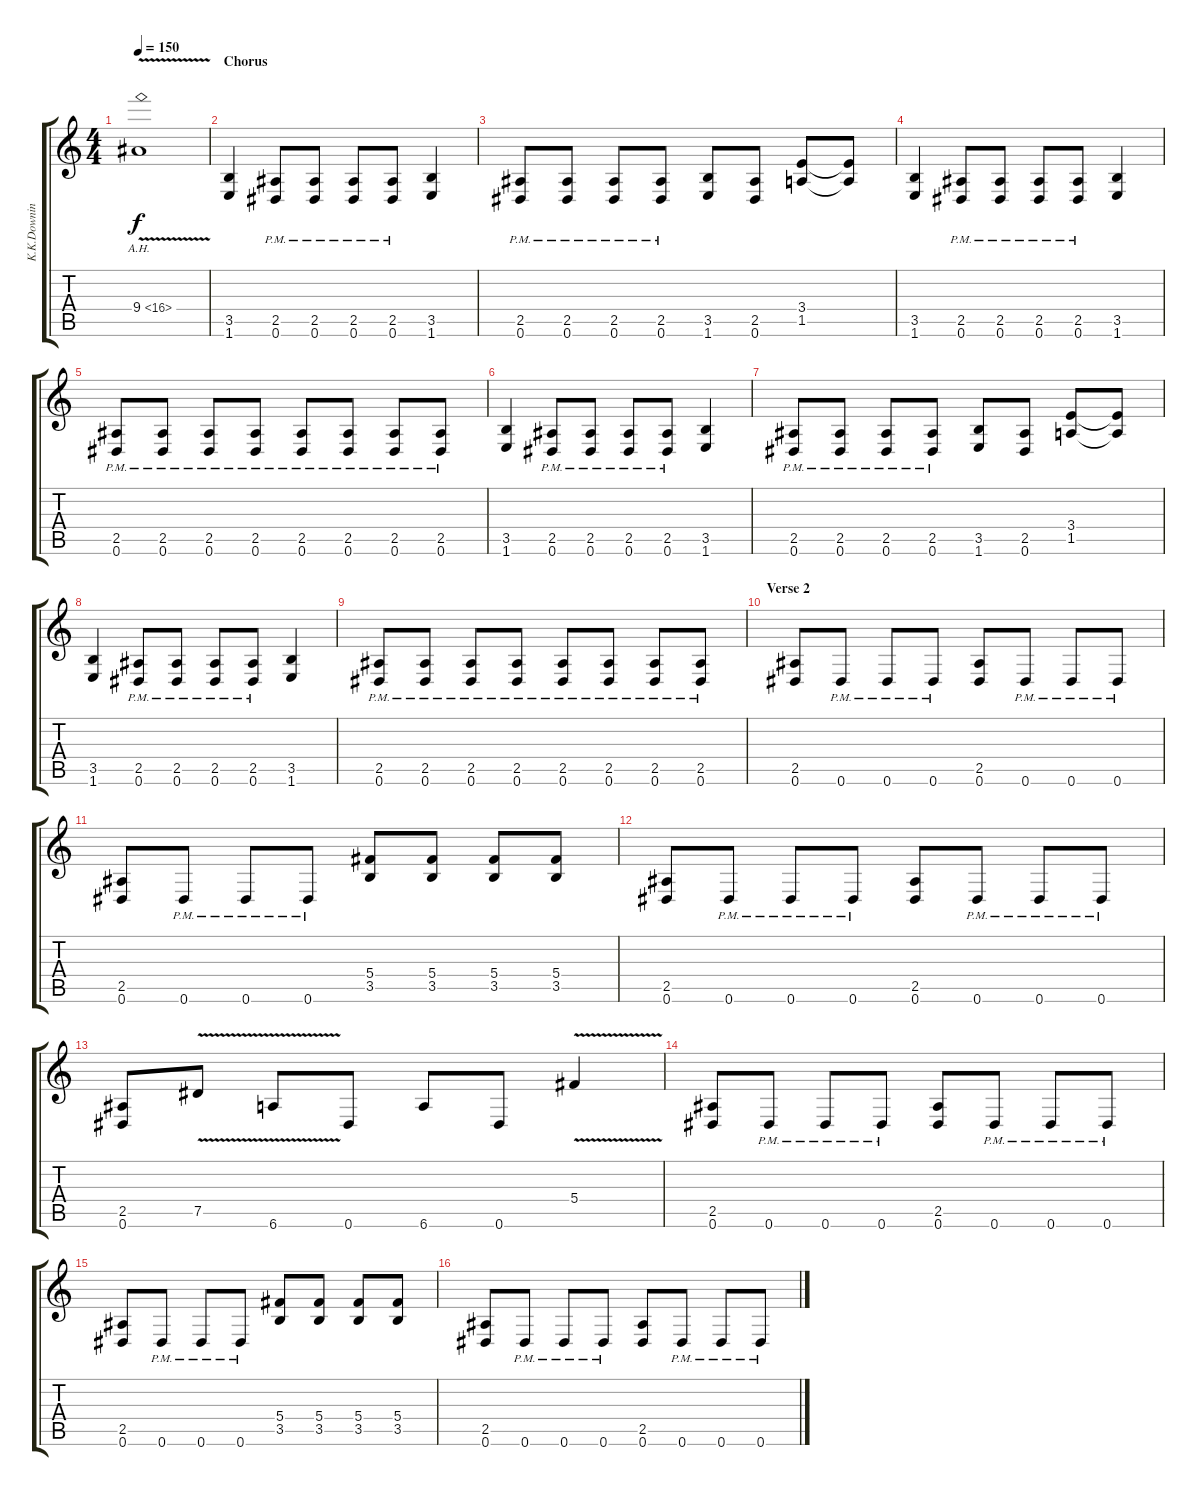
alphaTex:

\track ("K.K.Downing" "K.K.Downin") {instrument distortionguitar}
\staff {score tabs}
\tuning (Eb4 Bb3 Gb3 Db3 Ab2 Eb2) {hide}
\ts (4 4)
\tempo 150
\clef g2
\ks c
9.4{ah 7 v}.1{dy f} |
\section ("" "Chorus")
(3.5 1.6).4 (2.5{pm} 0.6{pm}).8 (2.5{pm} 0.6{pm}).8 (2.5{pm} 0.6{pm}).8 (2.5{pm} 0.6{pm}).8 (3.5 1.6).4 |
(2.5{pm} 0.6{pm}).8 (2.5{pm} 0.6{pm}).8 (2.5{pm} 0.6{pm}).8 (2.5{pm} 0.6{pm}).8 (3.5 1.6).8 (2.5 0.6).8 (3.4 1.5).8 (3.4{t} 1.5{t}).8 |
(3.5 1.6).4 (2.5{pm} 0.6{pm}).8 (2.5{pm} 0.6{pm}).8 (2.5{pm} 0.6{pm}).8 (2.5{pm} 0.6{pm}).8 (3.5 1.6).4 |
(2.5{pm} 0.6{pm}).8 (2.5{pm} 0.6{pm}).8 (2.5{pm} 0.6{pm}).8 (2.5{pm} 0.6{pm}).8 (2.5{pm} 0.6{pm}).8 (2.5{pm} 0.6{pm}).8 (2.5{pm} 0.6{pm}).8 (2.5{pm} 0.6{pm}).8 |
(3.5 1.6).4 (2.5{pm} 0.6{pm}).8 (2.5{pm} 0.6{pm}).8 (2.5{pm} 0.6{pm}).8 (2.5{pm} 0.6{pm}).8 (3.5 1.6).4 |
(2.5{pm} 0.6{pm}).8 (2.5{pm} 0.6{pm}).8 (2.5{pm} 0.6{pm}).8 (2.5{pm} 0.6{pm}).8 (3.5 1.6).8 (2.5 0.6).8 (3.4 1.5).8 (3.4{t} 1.5{t}).8 |
(3.5 1.6).4 (2.5{pm} 0.6{pm}).8 (2.5{pm} 0.6{pm}).8 (2.5{pm} 0.6{pm}).8 (2.5{pm} 0.6{pm}).8 (3.5 1.6).4 |
(2.5{pm} 0.6{pm}).8 (2.5{pm} 0.6{pm}).8 (2.5{pm} 0.6{pm}).8 (2.5{pm} 0.6{pm}).8 (2.5{pm} 0.6{pm}).8 (2.5{pm} 0.6{pm}).8 (2.5{pm} 0.6{pm}).8 (2.5{pm} 0.6{pm}).8 |
\section ("" "Verse 2")
(2.5 0.6).8 0.6{pm}.8 0.6{pm}.8 0.6{pm}.8 (2.5 0.6).8 0.6{pm}.8 0.6{pm}.8 0.6{pm}.8 |
(2.5 0.6).8 0.6{pm}.8 0.6{pm}.8 0.6{pm}.8 (5.4 3.5).8 (5.4 3.5).8 (5.4 3.5).8 (5.4 3.5).8 |
(2.5 0.6).8 0.6{pm}.8 0.6{pm}.8 0.6{pm}.8 (2.5 0.6).8 0.6{pm}.8 0.6{pm}.8 0.6{pm}.8 |
(2.5 0.6).8 7.5{v}.8 6.6{v}.8 0.6.8 6.6.8 0.6.8 5.4{v}.4 |
(2.5 0.6).8 0.6{pm}.8 0.6{pm}.8 0.6{pm}.8 (2.5 0.6).8 0.6{pm}.8 0.6{pm}.8 0.6{pm}.8 |
(2.5 0.6).8 0.6{pm}.8 0.6{pm}.8 0.6{pm}.8 (5.4 3.5).8 (5.4 3.5).8 (5.4 3.5).8 (5.4 3.5).8 |
(2.5 0.6).8 0.6{pm}.8 0.6{pm}.8 0.6{pm}.8 (2.5 0.6).8 0.6{pm}.8 0.6{pm}.8 0.6{pm}.8
